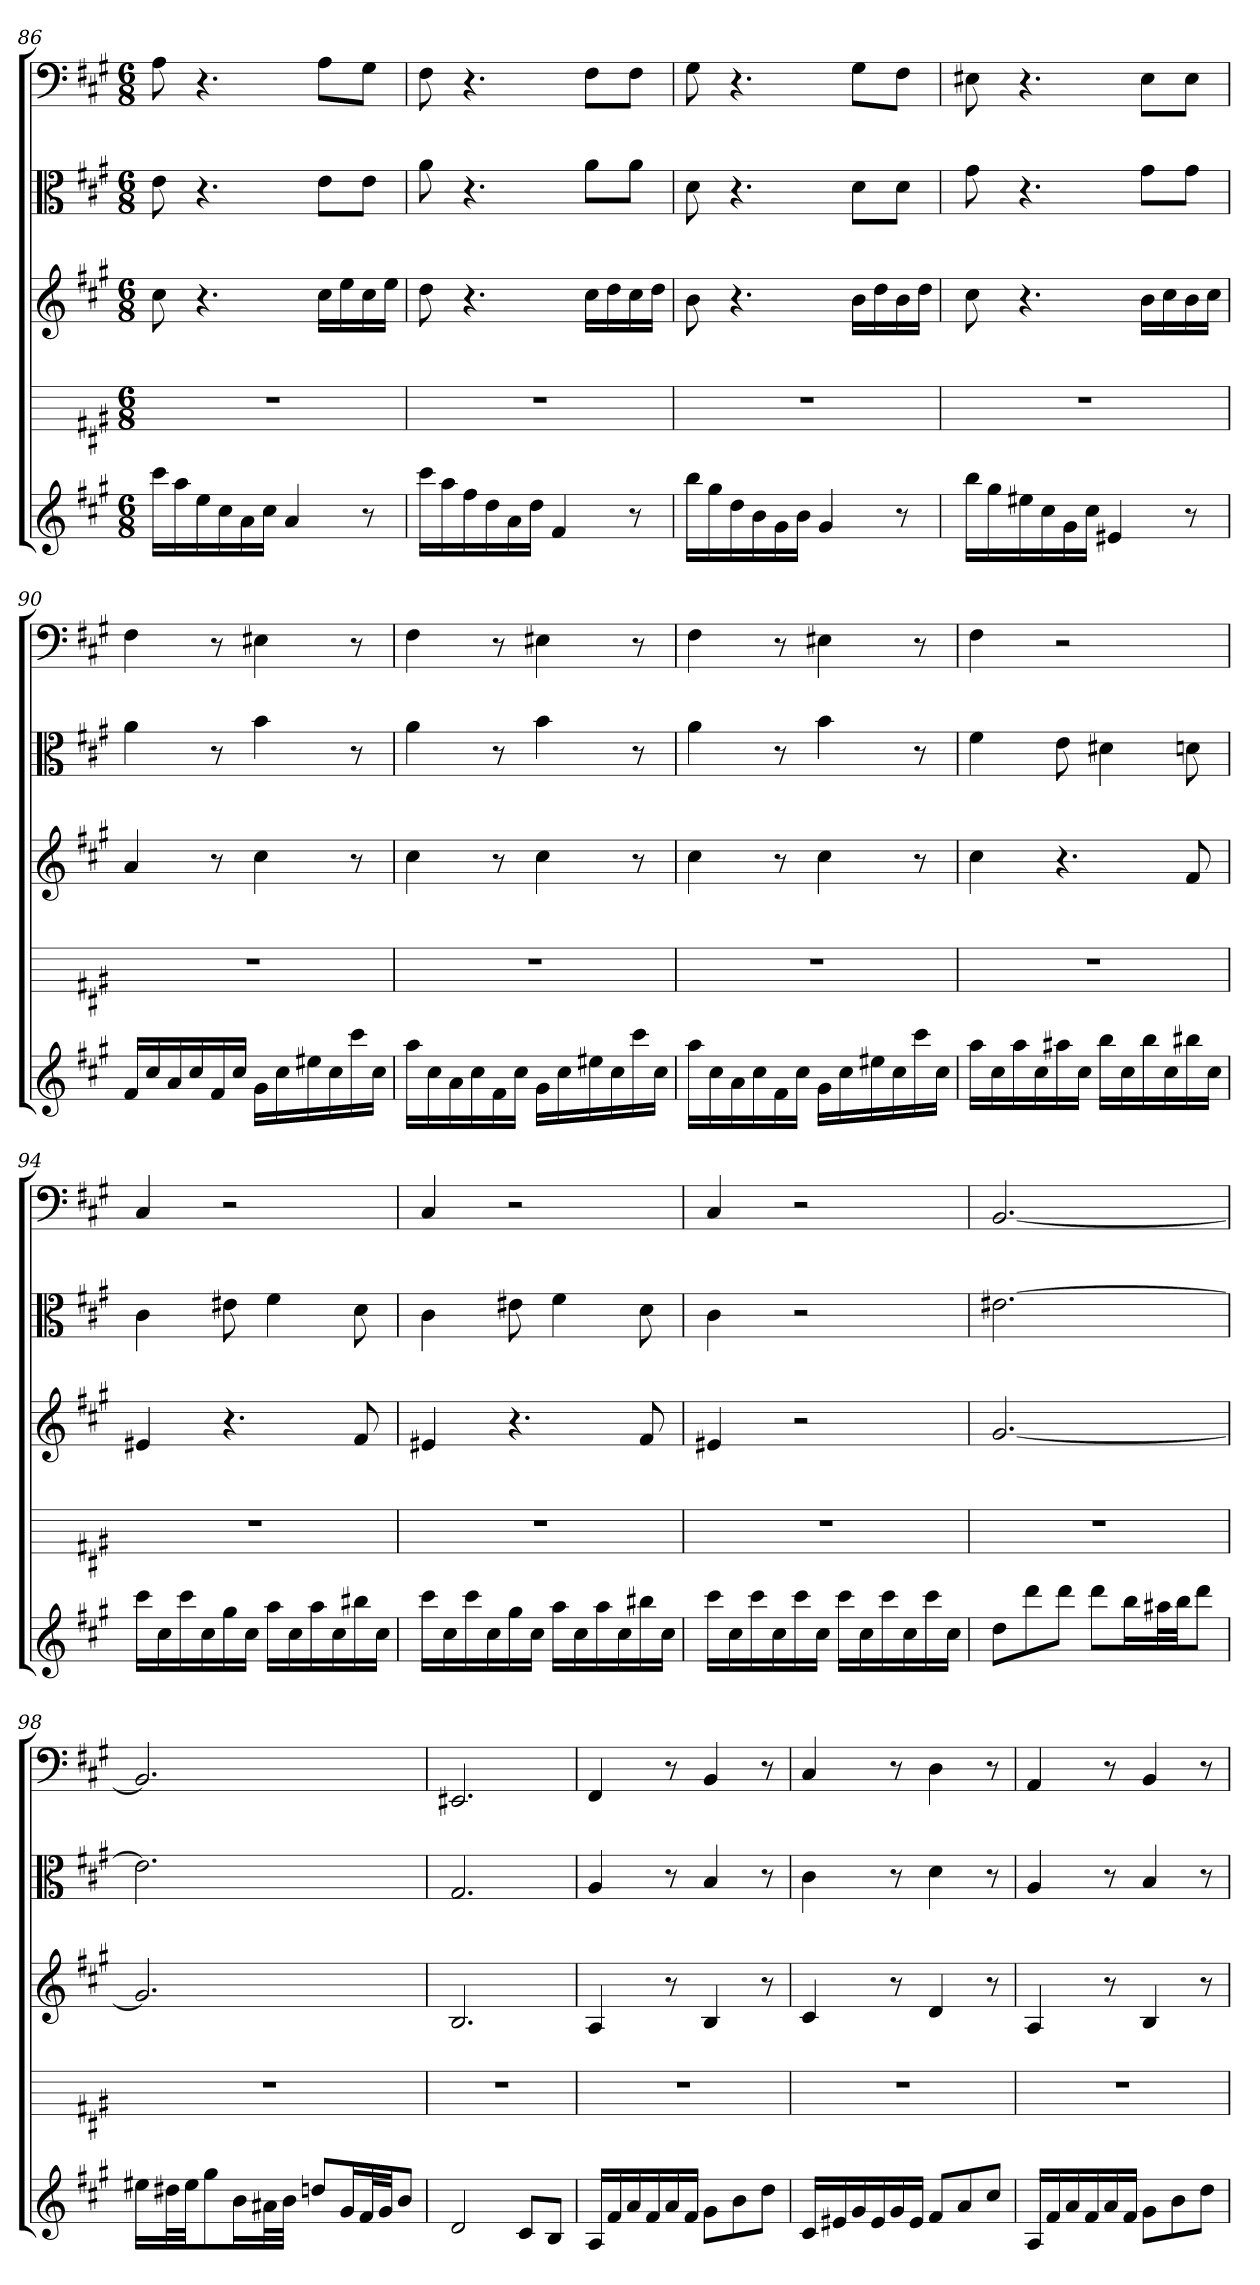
**kern	**kern	**kern	**kern	**kern
*part5	*part4	*part3	*part2	*part1
*staff5	*staff4	*staff3	*staff2	*staff1
*	*	*	*clefC3	*clefF4
*k[f#c#g#]	*k[f#c#g#]	*k[f#c#g#]	*k[f#c#g#]	*k[f#c#g#]
*A:	*A:	*A:	*A:	*A:
*M6/8	*M6/8	*M6/8	*M6/8	*M6/8
=86	=86	=86	=86	=86
16ccc#LL	2.r	8cc#	8e	8A
16aa	.	.	.	.
16ee	.	4.r	4.r	4.r
16cc#	.	.	.	.
16a	.	.	.	.
16cc#JJ	.	.	.	.
4a	.	.	.	.
.	.	16cc#LL	8e\L	8A\L
.	.	16ee	.	.
8r	.	16cc#	8e\J	8G#\J
.	.	16eeJJ	.	.
=87	=87	=87	=87	=87
16ccc#LL	2.r	8dd	8a	8F#
16aa	.	.	.	.
16ff#	.	4.r	4.r	4.r
16dd	.	.	.	.
16a	.	.	.	.
16ddJJ	.	.	.	.
4f#	.	.	.	.
.	.	16cc#LL	8a\L	8F#\L
.	.	16dd	.	.
8r	.	16cc#	8a\J	8F#\J
.	.	16ddJJ	.	.
=88	=88	=88	=88	=88
16bbLL	2.r	8b	8d	8G#
16gg#	.	.	.	.
16dd	.	4.r	4.r	4.r
16b	.	.	.	.
16g#	.	.	.	.
16bJJ	.	.	.	.
4g#	.	.	.	.
.	.	16bLL	8d\L	8G#\L
.	.	16dd	.	.
8r	.	16b	8d\J	8F#\J
.	.	16ddJJ	.	.
=89	=89	=89	=89	=89
16bbLL	2.r	8cc#	8g#	8E#X
16gg#	.	.	.	.
16ee#X	.	4.r	4.r	4.r
16cc#	.	.	.	.
16g#	.	.	.	.
16cc#JJ	.	.	.	.
4e#X	.	.	.	.
.	.	16bLL	8g#\L	8E#\L
.	.	16cc#	.	.
8r	.	16b	8g#\J	8E#\J
.	.	16cc#JJ	.	.
=90	=90	=90	=90	=90
16f#LL	2.r	4a	4a	4F#
16cc#	.	.	.	.
16a	.	.	.	.
16cc#	.	.	.	.
16f#	.	8r	8r	8r
16cc#JJ	.	.	.	.
16g#LL	.	4cc#	4b	4E#X
16cc#	.	.	.	.
16ee#X	.	.	.	.
16cc#	.	.	.	.
16ccc#	.	8r	8r	8r
16cc#JJ	.	.	.	.
=91	=91	=91	=91	=91
16aaLL	2.r	4cc#	4a	4F#
16cc#	.	.	.	.
16a	.	.	.	.
16cc#	.	.	.	.
16f#	.	8r	8r	8r
16cc#JJ	.	.	.	.
16g#LL	.	4cc#	4b	4E#X
16cc#	.	.	.	.
16ee#X	.	.	.	.
16cc#	.	.	.	.
16ccc#	.	8r	8r	8r
16cc#JJ	.	.	.	.
=92	=92	=92	=92	=92
16aaLL	2.r	4cc#	4a	4F#
16cc#	.	.	.	.
16a	.	.	.	.
16cc#	.	.	.	.
16f#	.	8r	8r	8r
16cc#JJ	.	.	.	.
16g#LL	.	4cc#	4b	4E#X
16cc#	.	.	.	.
16ee#X	.	.	.	.
16cc#	.	.	.	.
16ccc#	.	8r	8r	8r
16cc#JJ	.	.	.	.
=93	=93	=93	=93	=93
16aaLL	2.r	4cc#	4f#	4F#
16cc#	.	.	.	.
16aa	.	.	.	.
16cc#	.	.	.	.
16aa#X	.	4.r	8e	2r
16cc#JJ	.	.	.	.
16bbLL	.	.	4d#X	.
16cc#	.	.	.	.
16bb	.	.	.	.
16cc#	.	.	.	.
16bb#X	.	8f#	8dn	.
16cc#JJ	.	.	.	.
=94	=94	=94	=94	=94
16ccc#LL	2.r	4e#X	4c#	4C#
16cc#	.	.	.	.
16ccc#	.	.	.	.
16cc#	.	.	.	.
16gg#	.	4.r	8e#X	2r
16cc#JJ	.	.	.	.
16aaLL	.	.	4f#	.
16cc#	.	.	.	.
16aa	.	.	.	.
16cc#	.	.	.	.
16bb#X	.	8f#	8d	.
16cc#JJ	.	.	.	.
=95	=95	=95	=95	=95
16ccc#LL	2.r	4e#X	4c#	4C#
16cc#	.	.	.	.
16ccc#	.	.	.	.
16cc#	.	.	.	.
16gg#	.	4.r	8e#X	2r
16cc#JJ	.	.	.	.
16aaLL	.	.	4f#	.
16cc#	.	.	.	.
16aa	.	.	.	.
16cc#	.	.	.	.
16bb#X	.	8f#	8d	.
16cc#JJ	.	.	.	.
=96	=96	=96	=96	=96
16ccc#LL	2.r	4e#X	4c#	4C#
16cc#	.	.	.	.
16ccc#	.	.	.	.
16cc#	.	.	.	.
16ccc#	.	2r	2r	2r
16cc#JJ	.	.	.	.
16ccc#LL	.	.	.	.
16cc#	.	.	.	.
16ccc#	.	.	.	.
16cc#	.	.	.	.
16ccc#	.	.	.	.
16cc#JJ	.	.	.	.
=97	=97	=97	=97	=97
8ddL	2.r	[2.g#	[2.e#X	[2.BB
8ddd	.	.	.	.
8dddJ	.	.	.	.
8dddL	.	.	.	.
16bbL	.	.	.	.
32aa#XL	.	.	.	.
32bbJJ	.	.	.	.
8dddJ	.	.	.	.
=98	=98	=98	=98	=98
16ee#XLL	2.r	2.g#]	2.e#]	2.BB]
32dd#XL	.	.	.	.
32ee#JJ	.	.	.	.
8gg#	.	.	.	.
16bL	.	.	.	.
32a#XL	.	.	.	.
32bJJJ	.	.	.	.
8ddnL	.	.	.	.
16g#L	.	.	.	.
32f#L	.	.	.	.
32g#JJ	.	.	.	.
8bJ	.	.	.	.
=99	=99	=99	=99	=99
2d	2.r	2.B	2.G#	2.EE#X
8c#L	.	.	.	.
8BJ	.	.	.	.
=100	=100	=100	=100	=100
16ALL	2.r	4A	4A	4FF#
16f#	.	.	.	.
16a	.	.	.	.
16f#	.	.	.	.
16a	.	8r	8r	8r
16f#JJ	.	.	.	.
8g#L	.	4B	4B	4BB
8b	.	.	.	.
8ddJ	.	8r	8r	8r
=101	=101	=101	=101	=101
16c#LL	2.r	4c#	4c#	4C#
16e#X	.	.	.	.
16g#	.	.	.	.
16e#	.	.	.	.
16g#	.	8r	8r	8r
16e#JJ	.	.	.	.
8f#L	.	4d	4d	4D
8a	.	.	.	.
8cc#J	.	8r	8r	8r
=102	=102	=102	=102	=102
16ALL	2.r	4A	4A	4AA
16f#	.	.	.	.
16a	.	.	.	.
16f#	.	.	.	.
16a	.	8r	8r	8r
16f#JJ	.	.	.	.
8g#L	.	4B	4B	4BB
8b	.	.	.	.
8ddJ	.	8r	8r	8r
=	=	=	=	=
*-	*-	*-	*-	*-
